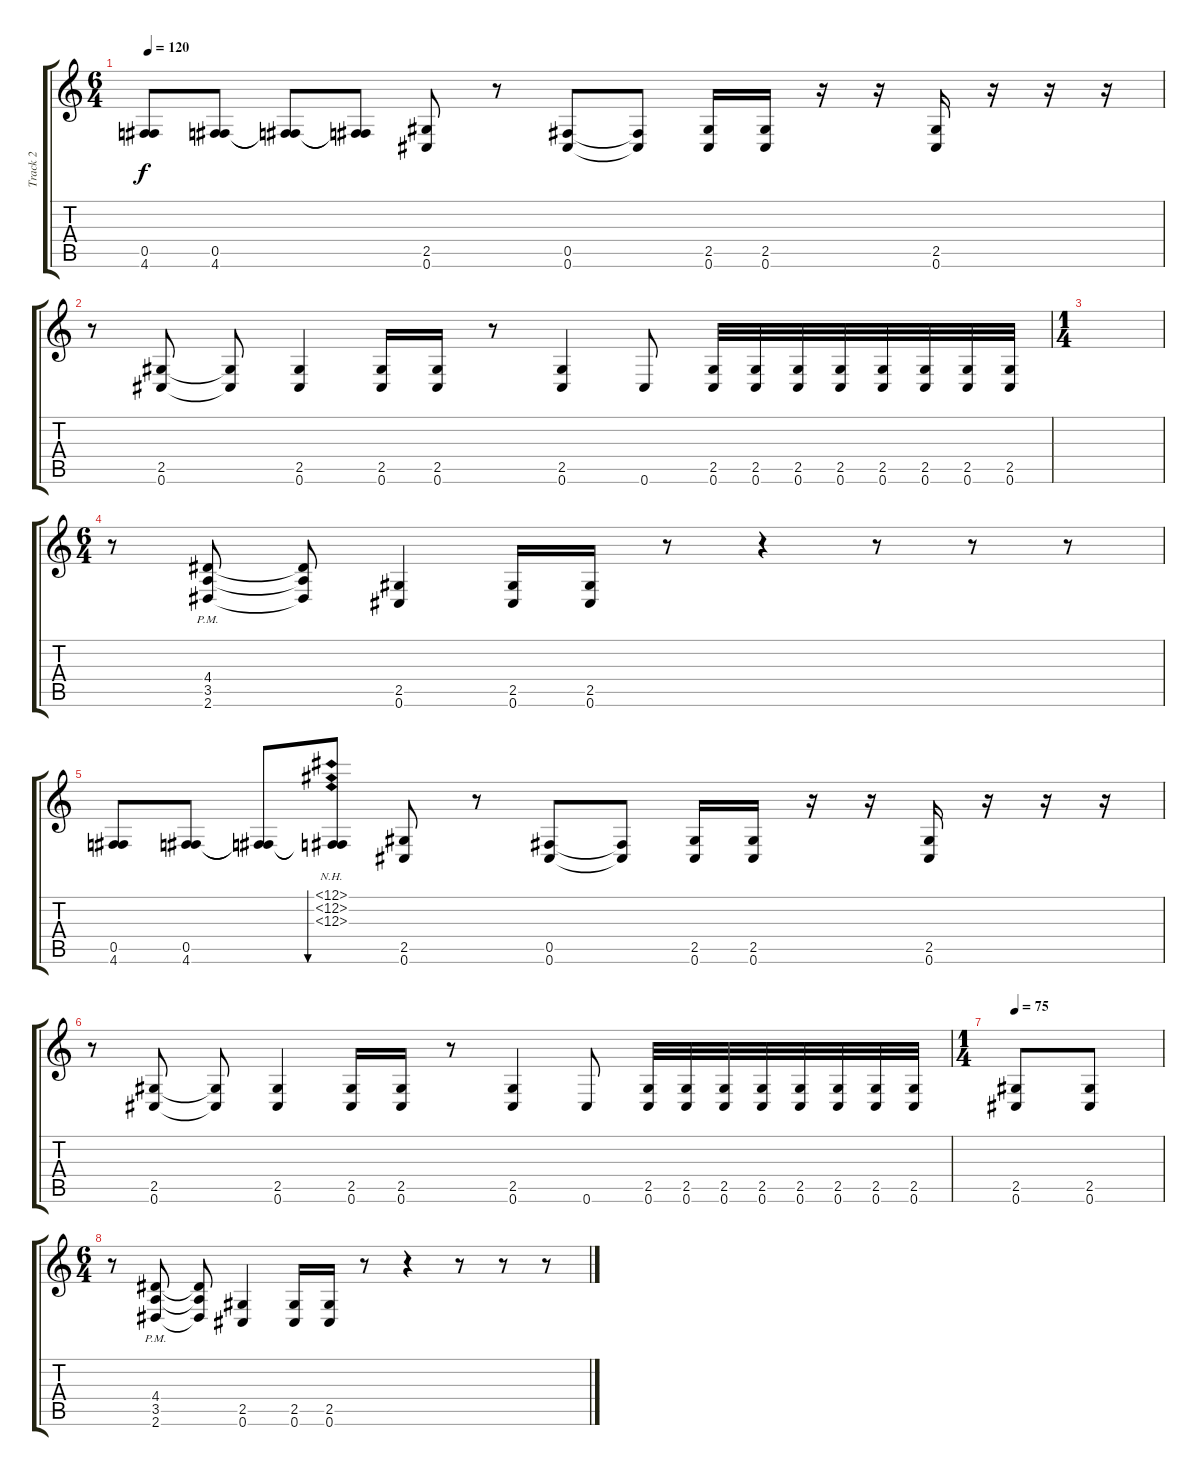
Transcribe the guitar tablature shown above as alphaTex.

\track ("Track 2" "Track 2") {instrument distortionguitar}
\staff {score tabs}
\tuning (Db4 Ab3 E3 B2 Gb2 Db2) {hide}
\ts (6 4)
\tempo 120
\clef g2
\ks c
(0.5 4.6).8{dy f} (0.5 4.6).8 (0.5{t} 4.6{t}).8 (0.5{t} 4.6{t}).8 (2.5 0.6).8 r.8 (0.5 0.6).8 (0.5{t} 0.6{t}).8 (2.5 0.6).16 (2.5 0.6).16 r.16 r.16 (2.5 0.6).16 r.16 r.16 r.16 |
r.8 (2.5 0.6).8 (2.5{t} 0.6{t}).8 (2.5 0.6).4 (2.5 0.6).16 (2.5 0.6).16 r.8 (2.5 0.6).4 0.6.8 (2.5 0.6).32 (2.5 0.6).32 (2.5 0.6).32 (2.5 0.6).32 (2.5 0.6).32 (2.5 0.6).32 (2.5 0.6).32 (2.5 0.6).32 |
\ts (1 4)
|
\ts (6 4)
r.8 (4.4 3.5 2.6{pm}).8 (4.4{t} 3.5{t} 2.6{t}).8 (2.5 0.6).4 (2.5 0.6).16 (2.5 0.6).16 r.8 r.4 r.8 r.8 r.8 |
(0.5 4.6).8 (0.5 4.6).8 (0.5{t} 4.6{t}).8 (0.1{nh} 0.2{nh} 0.3{nh} 0.5{t} 4.6{t}).8{bu 480} (2.5 0.6).8 r.8 (0.5 0.6).8 (0.5{t} 0.6{t}).8 (2.5 0.6).16 (2.5 0.6).16 r.16 r.16 (2.5 0.6).16 r.16 r.16 r.16 |
r.8 (2.5 0.6).8 (2.5{t} 0.6{t}).8 (2.5 0.6).4 (2.5 0.6).16 (2.5 0.6).16 r.8 (2.5 0.6).4 0.6.8 (2.5 0.6).32 (2.5 0.6).32 (2.5 0.6).32 (2.5 0.6).32 (2.5 0.6).32 (2.5 0.6).32 (2.5 0.6).32 (2.5 0.6).32 |
\ts (1 4)
\tempo 75
(2.5 0.6).8 (2.5 0.6).8 |
\ts (6 4)
r.8 (4.4 3.5 2.6{pm}).8 (4.4{t} 3.5{t} 2.6{t}).8 (2.5 0.6).4 (2.5 0.6).16 (2.5 0.6).16 r.8 r.4 r.8 r.8 r.8
